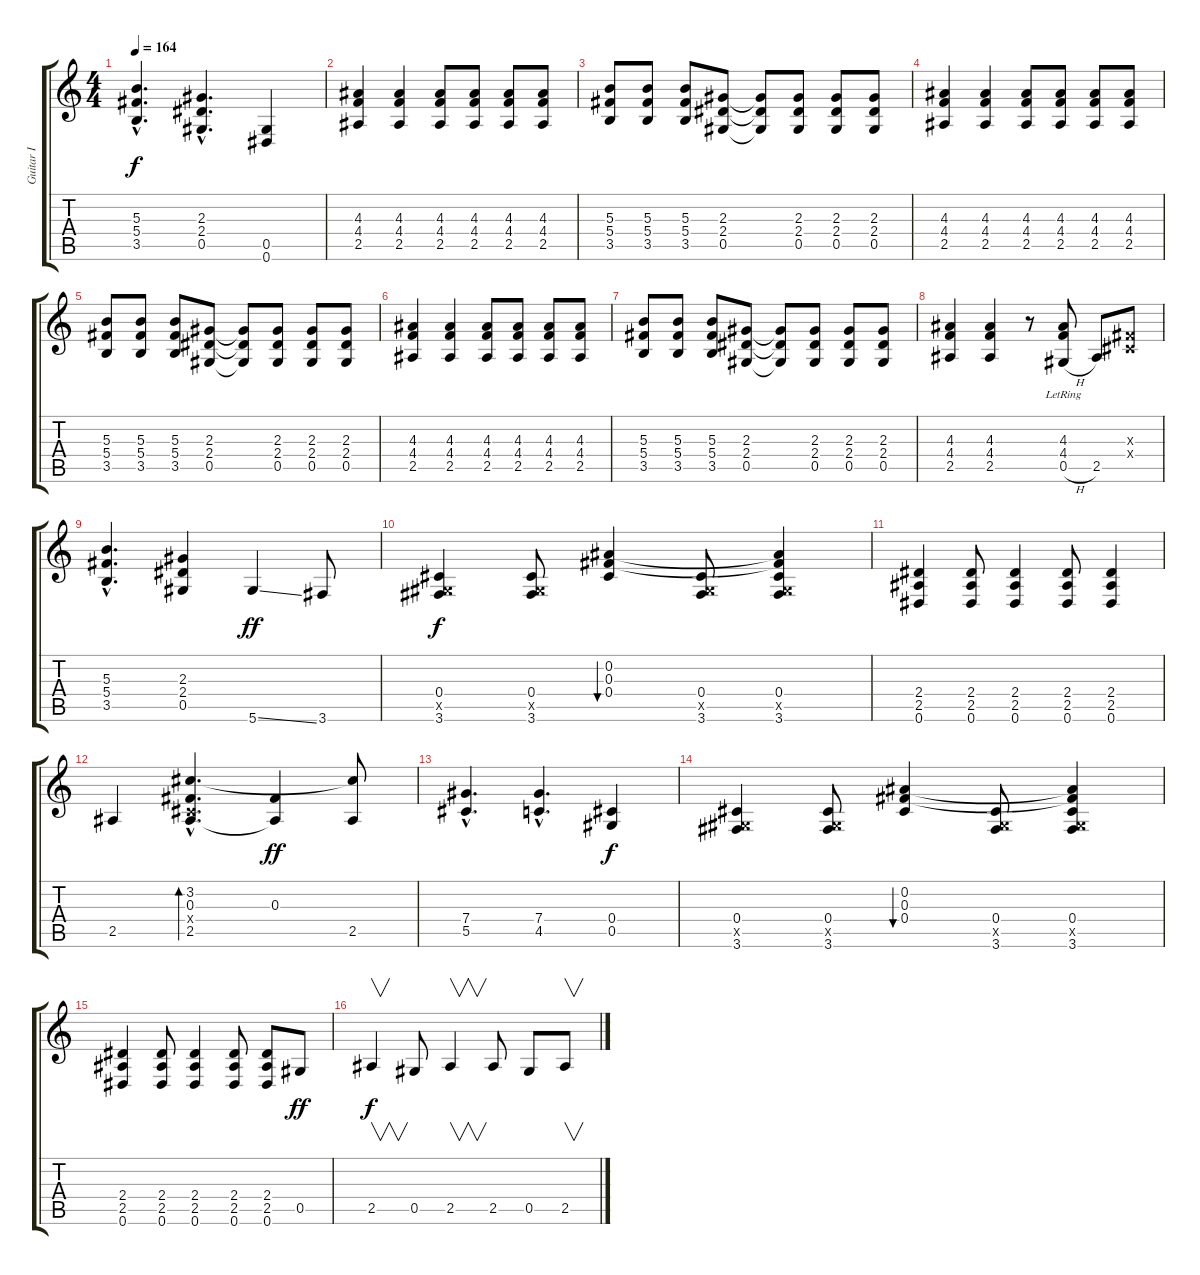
\track ("Guitar I" "Guitar I") {instrument distortionguitar}
\staff {score tabs}
\tuning (Eb4 Bb3 Gb3 Db3 Ab2 Eb2) {hide}
\ts (4 4)
\tempo 164
\clef g2
\ks c
(5.3{hac} 5.4{hac} 3.5{hac}).4{d dy f} (2.3{hac} 2.4{hac} 0.5{hac}).4{d} (0.5 0.6).4 |
(4.3 4.4 2.5).4 (4.3 4.4 2.5).4 (4.3 4.4 2.5).8 (4.3 4.4 2.5).8 (4.3 4.4 2.5).8 (4.3 4.4 2.5).8 |
(5.3 5.4 3.5).8 (5.3 5.4 3.5).8 (5.3 5.4 3.5).8 (2.3 2.4 0.5).8 (2.3{t} 2.4{t} 0.5{t}).8 (2.3 2.4 0.5).8 (2.3 2.4 0.5).8 (2.3 2.4 0.5).8 |
(4.3 4.4 2.5).4 (4.3 4.4 2.5).4 (4.3 4.4 2.5).8 (4.3 4.4 2.5).8 (4.3 4.4 2.5).8 (4.3 4.4 2.5).8 |
(5.3 5.4 3.5).8 (5.3 5.4 3.5).8 (5.3 5.4 3.5).8 (2.3 2.4 0.5).8 (2.3{t} 2.4{t} 0.5{t}).8 (2.3 2.4 0.5).8 (2.3 2.4 0.5).8 (2.3 2.4 0.5).8 |
(4.3 4.4 2.5).4 (4.3 4.4 2.5).4 (4.3 4.4 2.5).8 (4.3 4.4 2.5).8 (4.3 4.4 2.5).8 (4.3 4.4 2.5).8 |
(5.3 5.4 3.5).8 (5.3 5.4 3.5).8 (5.3 5.4 3.5).8 (2.3 2.4 0.5).8 (2.3{t} 2.4{t} 0.5{t}).8 (2.3 2.4 0.5).8 (2.3 2.4 0.5).8 (2.3 2.4 0.5).8 |
(4.3 4.4 2.5).4 (4.3 4.4 2.5).4 r.8 (4.3{lr} 4.4{lr} 0.5{h}).8 2.5.8 (0.3{x} 0.4{x}).8 |
(5.3{hac} 5.4{hac} 3.5{hac}).4{d} (2.3 2.4 0.5).4 5.6{ss}.4{dy ff} 3.6.8 |
(0.4 0.5{x} 3.6).4{dy f} (0.4 0.5{x} 3.6).8 (0.2 0.3 0.4).4{bu 60} (0.4 0.5{x} 3.6).8 (0.2{t} 0.3{t} 0.4 0.5{x} 3.6).4 |
(2.4 2.5 0.6).4 (2.4 2.5 0.6).8 (2.4 2.5 0.6).4 (2.4 2.5 0.6).8 (2.4 2.5 0.6).4 |
2.5.4 (3.2{hac} 0.3{hac} 0.4{hac x} 2.5{hac}).4{d bd 60} (0.3 2.5{t}).4{dy ff} (3.2{t} 2.5).8 |
(7.4{hac} 5.5{hac}).4{d} (7.4{hac} 4.5{hac}).4{d} (0.4 0.5).4{dy f} |
(0.4 0.5{x} 3.6).4 (0.4 0.5{x} 3.6).8 (0.2 0.3 0.4).4{bu 60} (0.4 0.5{x} 3.6).8 (0.2{t} 0.3{t} 0.4 0.5{x} 3.6).4 |
(2.4 2.5 0.6).4 (2.4 2.5 0.6).8 (2.4 2.5 0.6).4 (2.4 2.5 0.6).8 (2.4 2.5 0.6).8 0.5.8{dy ff} |
2.5.4{v dy f} 0.5.8 2.5.4{v} 2.5.8 0.5.8 2.5.8{v}
